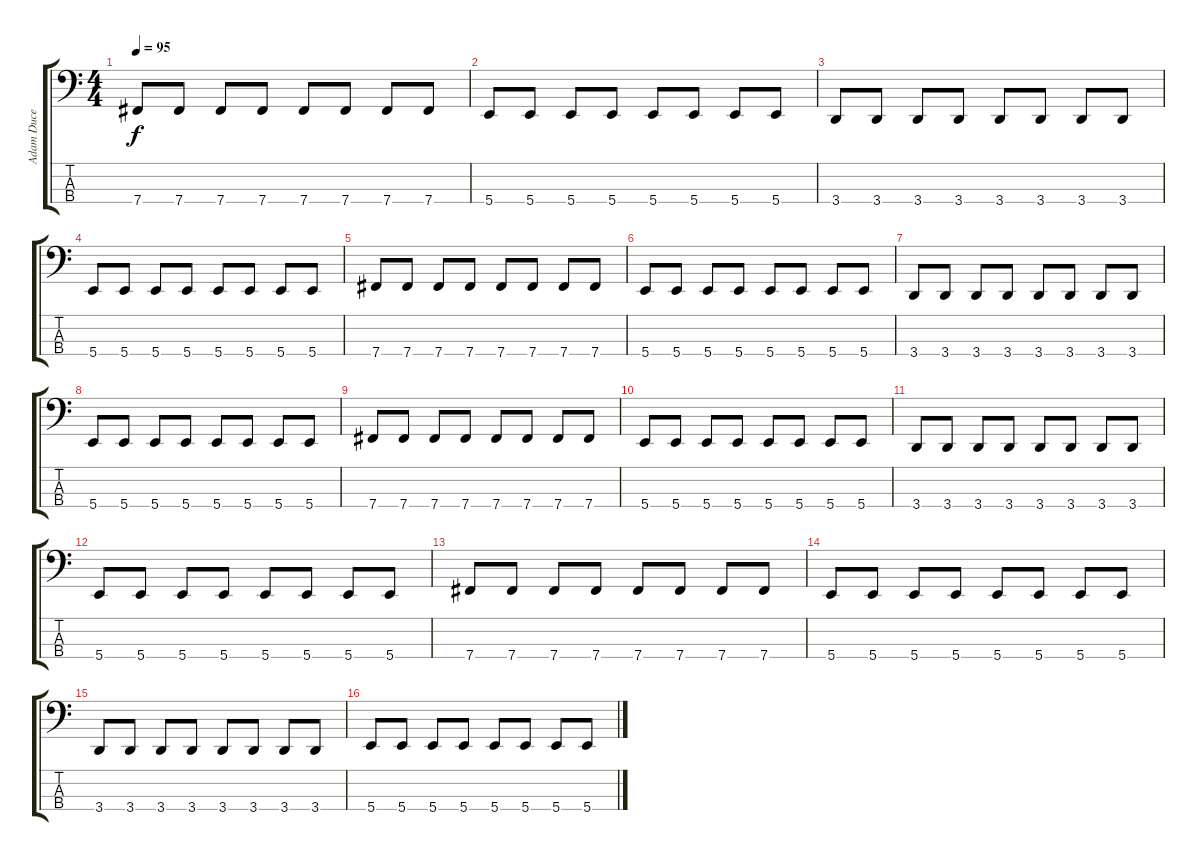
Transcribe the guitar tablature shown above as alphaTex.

\track ("Adam Duce" "Adam Duce") {instrument electricbassfinger}
\staff {score tabs}
\tuning (E2 B1 Gb1 B0) {hide}
\ts (4 4)
\tempo 95
\clef f4
\ks c
7.4.8{dy f} 7.4.8 7.4.8 7.4.8 7.4.8 7.4.8 7.4.8 7.4.8 |
5.4.8 5.4.8 5.4.8 5.4.8 5.4.8 5.4.8 5.4.8 5.4.8 |
3.4.8 3.4.8 3.4.8 3.4.8 3.4.8 3.4.8 3.4.8 3.4.8 |
5.4.8 5.4.8 5.4.8 5.4.8 5.4.8 5.4.8 5.4.8 5.4.8 |
7.4.8 7.4.8 7.4.8 7.4.8 7.4.8 7.4.8 7.4.8 7.4.8 |
5.4.8 5.4.8 5.4.8 5.4.8 5.4.8 5.4.8 5.4.8 5.4.8 |
3.4.8 3.4.8 3.4.8 3.4.8 3.4.8 3.4.8 3.4.8 3.4.8 |
5.4.8 5.4.8 5.4.8 5.4.8 5.4.8 5.4.8 5.4.8 5.4.8 |
7.4.8 7.4.8 7.4.8 7.4.8 7.4.8 7.4.8 7.4.8 7.4.8 |
5.4.8 5.4.8 5.4.8 5.4.8 5.4.8 5.4.8 5.4.8 5.4.8 |
3.4.8 3.4.8 3.4.8 3.4.8 3.4.8 3.4.8 3.4.8 3.4.8 |
5.4.8 5.4.8 5.4.8 5.4.8 5.4.8 5.4.8 5.4.8 5.4.8 |
7.4.8 7.4.8 7.4.8 7.4.8 7.4.8 7.4.8 7.4.8 7.4.8 |
5.4.8 5.4.8 5.4.8 5.4.8 5.4.8 5.4.8 5.4.8 5.4.8 |
3.4.8 3.4.8 3.4.8 3.4.8 3.4.8 3.4.8 3.4.8 3.4.8 |
5.4.8 5.4.8 5.4.8 5.4.8 5.4.8 5.4.8 5.4.8 5.4.8
